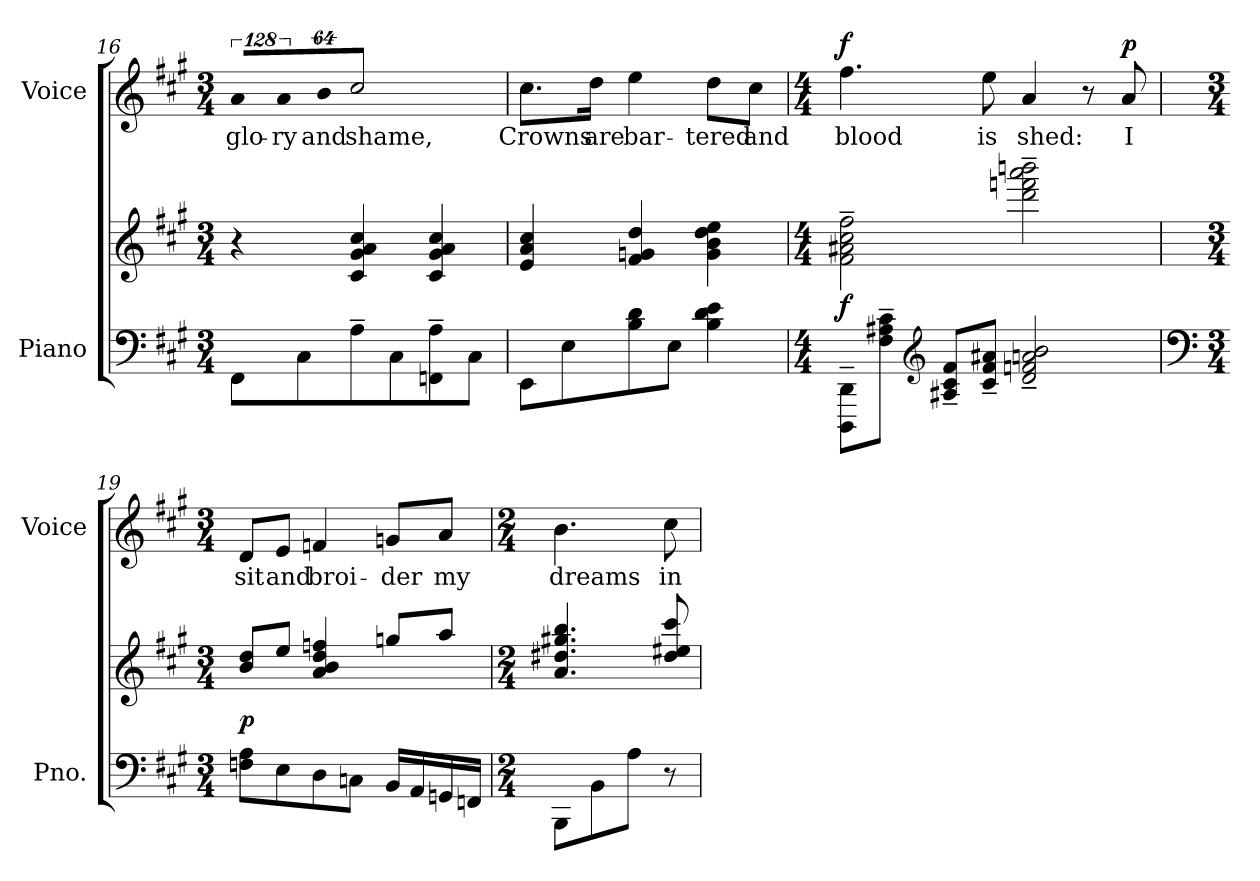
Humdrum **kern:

**kern	**kern	**dynam	**kern	**text	**dynam
*part2	*part2	*part2	*part1	*part1	*part1
*staff3	*staff2	*staff2/3	*staff1	*staff1	*staff1
*I"Piano	*	*	*I"Voice	*	*
*I'Pno.	*	*	*I'Voice	*	*
*clefF4	*clefG2	*	*clefG2	*	*
*k[f#c#g#]	*k[f#c#g#]	*	*k[f#c#g#]	*	*
*A:	*A:	*	*A:	*	*
*M3/4	*M3/4	*	*M3/4	*	*
=16	=16	=16	=16	=16	=16
!	!	!	!LO:N:vis=8	!	!
!	!	!	!	!LO:LY:b:color=#000000	!
8FF#i\L	4r	.	1024%85ai/L	glo-	.
!	!	!	!LO:N:vis=8	!	!
!	!	!	!	!LO:LY:b:color=#000000	!
.	.	.	1024%85ai/	-ry	.
8C#i\	.	.	.	.	.
!	!	!	!LO:N:vis=8	!	!
!	!	!	!	!LO:LY:b:color=#000000	!
.	.	.	512%43bi/J	and	.
!	!	!	!	!LO:LY:b:color=#000000	!
8A~i\	4c#i/ 4g#i 4ai 4cc#i	.	2cc#i\	shame,	.
8C#i\	.	.	.	.	.
8FFni\~ 8Ai~	4c#i/ 4g#i 4ai 4cc#i	.	.	.	.
8C#i\J	.	.	.	.	.
!!LO:LB:g=z
=17	=17	=17	=17	=17	=17
!	!	!	!	!LO:LY:b:color=#000000	!
8EEi\L	4ei/ 4ai 4cc#i	.	8.cc#i\L	Crowns	.
8Ei\	.	.	.	.	.
!	!	!	!	!LO:LY:b:color=#000000	!
.	.	.	16ddi\Jk	are	.
!	!	!	!	!LO:LY:b:color=#000000	!
8Bi\ 8di	4f#i/ 4gni 4ddi	.	4eei\	bar-	.
8Ei\J	.	.	.	.	.
!	!	!	!	!LO:LY:b:color=#000000	!
4Bi\ 4di 4ei	4gi\ 4bi 4ddi 4eei	.	8ddi\L	-tered	.
!	!	!	!	!LO:LY:b:color=#000000	!
.	.	.	8cc#i\J	and	.
=18	=18	=18	=18	=18	=18
*M4/4	*M4/4	*	*M4/4	*	*
!	!	!	!	!LO:LY:b:color=#000000	!
8DDDi\~ 8DDi~L	2f#i\~ 2a#Xi~ 2cc#i~ 2ff#i~	f	4.ff#i\	blood	f
*X8ba	*	*	*	*	*
8F#i\~ 8A#Xi~ 8c#i~J	.	.	.	.	.
*clefG2	*	*	*	*	*
8A#Xi/~ 8c#i~ 8f#i~L	.	.	.	.	.
!	!	!	!	!LO:LY:b:color=#000000	!
8c#i/~ 8f#i~ 8a#Xi~J	.	.	8eei\	is	.
*	*8ba	*	*	*	*
!	!	!	!	!LO:LY:b:color=#000000	!
2di/~ 2fni~ 2ani~ 2bi~	2ddi\~ 2ffni~ 2aai~ 2bbni~	.	4ai/	shed:	.
.	.	.	8r	.	.
!	!	!	!	!LO:LY:b:color=#000000	!
.	.	.	8ai/	I	p
!!LO:PB:g=z
=19	=19	=19	=19	=19	=19
*clefF4	*	*	*	*	*
*M3/4	*M3/4	*	*M3/4	*	*
!	!	!	!	!LO:LY:b:color=#000000	!
8Fni\ 8AiL	8Bi/ 8diL	p	8di/L	sit	.
!	!	!	!	!LO:LY:b:color=#000000	!
8Ei\	8ei/J	.	8ei/J	and	.
!	!	!	!	!LO:LY:b:color=#000000	!
8Di\	4Ai/ 4Bi 4di 4fni	.	4fni/	broi-	.
8Cni\J	.	.	.	.	.
!	!	!	!	!LO:LY:b:color=#000000	!
16BBi/LL	8gni/L	.	8gni/L	-der	.
16AAi/	.	.	.	.	.
!	!	!	!	!LO:LY:b:color=#000000	!
16GGni/	8ai/J	.	8ai/J	my	.
16FFni/JJ	.	.	.	.	.
=20	=20	=20	=20	=20	=20
*M2/4	*M2/4	*	*M2/4	*	*
!	!	!	!	!LO:LY:b:color=#000000	!
8BBBi\L	4.Ai/ 4.d#Xi 4.g#Xi 4.bi	.	4.bi\	dreams	.
8BBi\	.	.	.	.	.
8Ai\J	.	.	.	.	.
!	!	!	!	!LO:LY:b:color=#000000	!
8r	8d#i/ 8e#Xi 8cc#i	.	8cc#i\	in-	.
=	=	=	=	=	=
*-	*-	*-	*-	*-	*-
